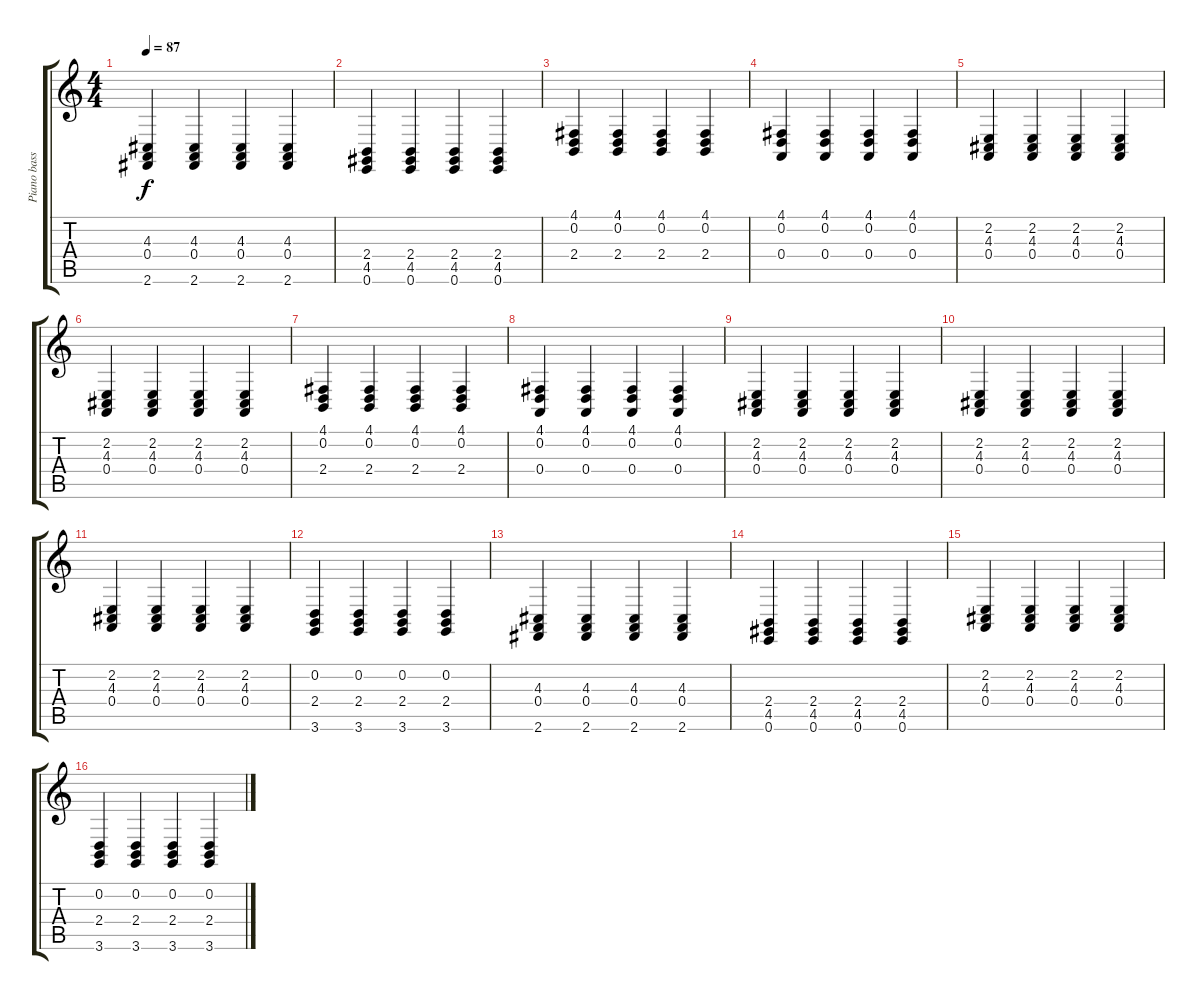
\track ("Piano bass" "Piano bass") {instrument acousticgrandpiano}
\staff {score tabs}
\tuning (D3 D3 A2 A2 E2 E2) {hide}
\ts (4 4)
\tempo 87
\clef g2
\ks c
(4.3 0.4 2.6).4{dy f} (4.3 0.4 2.6).4 (4.3 0.4 2.6).4 (4.3 0.4 2.6).4 |
(2.4 4.5 0.6).4 (2.4 4.5 0.6).4 (2.4 4.5 0.6).4 (2.4 4.5 0.6).4 |
(4.1 0.2 2.4).4 (4.1 0.2 2.4).4 (4.1 0.2 2.4).4 (4.1 0.2 2.4).4 |
(4.1 0.2 0.4).4 (4.1 0.2 0.4).4 (4.1 0.2 0.4).4 (4.1 0.2 0.4).4 |
(2.2 4.3 0.4).4 (2.2 4.3 0.4).4 (2.2 4.3 0.4).4 (2.2 4.3 0.4).4 |
(2.2 4.3 0.4).4 (2.2 4.3 0.4).4 (2.2 4.3 0.4).4 (2.2 4.3 0.4).4 |
(4.1 0.2 2.4).4 (4.1 0.2 2.4).4 (4.1 0.2 2.4).4 (4.1 0.2 2.4).4 |
(4.1 0.2 0.4).4 (4.1 0.2 0.4).4 (4.1 0.2 0.4).4 (4.1 0.2 0.4).4 |
(2.2 4.3 0.4).4 (2.2 4.3 0.4).4 (2.2 4.3 0.4).4 (2.2 4.3 0.4).4 |
(2.2 4.3 0.4).4 (2.2 4.3 0.4).4 (2.2 4.3 0.4).4 (2.2 4.3 0.4).4 |
(2.2 4.3 0.4).4 (2.2 4.3 0.4).4 (2.2 4.3 0.4).4 (2.2 4.3 0.4).4 |
(0.2 2.4 3.6).4 (0.2 2.4 3.6).4 (0.2 2.4 3.6).4 (0.2 2.4 3.6).4 |
(4.3 0.4 2.6).4 (4.3 0.4 2.6).4 (4.3 0.4 2.6).4 (4.3 0.4 2.6).4 |
(2.4 4.5 0.6).4 (2.4 4.5 0.6).4 (2.4 4.5 0.6).4 (2.4 4.5 0.6).4 |
(2.2 4.3 0.4).4 (2.2 4.3 0.4).4 (2.2 4.3 0.4).4 (2.2 4.3 0.4).4 |
(0.2 2.4 3.6).4 (0.2 2.4 3.6).4 (0.2 2.4 3.6).4 (0.2 2.4 3.6).4
